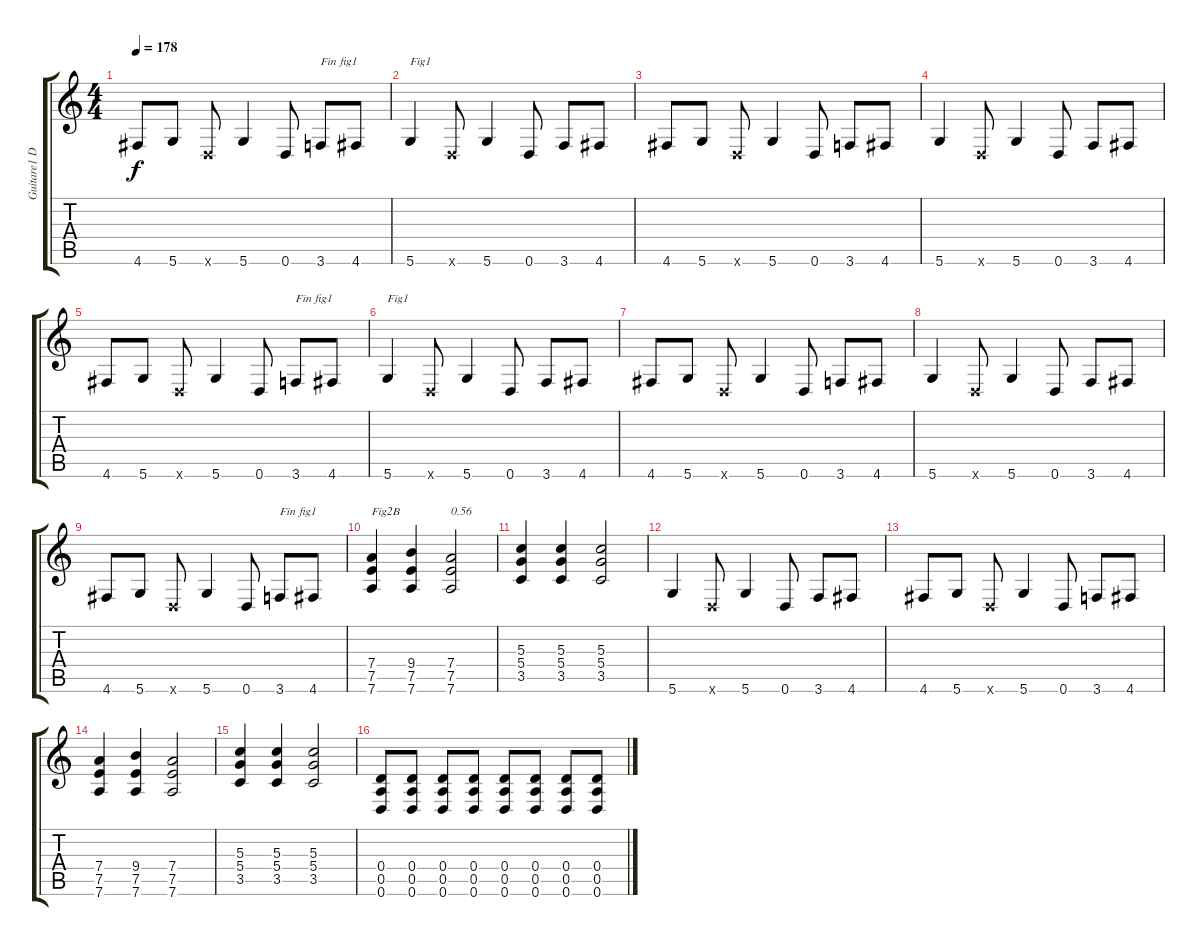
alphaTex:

\track ("Guitare1 Dr-D" "Guitare1 D") {instrument electricguitarclean}
\staff {score tabs}
\tuning (E4 B3 G3 D3 A2 D2) {hide}
\ts (4 4)
\tempo 178
\clef g2
\ks c
4.6.8{dy f} 5.6.8 0.6{x}.8 5.6.4 0.6.8 3.6.8{txt "Fin fig1"} 4.6.8 |
5.6.4{txt "Fig1"} 0.6{x}.8 5.6.4 0.6.8 3.6.8 4.6.8 |
4.6.8 5.6.8 0.6{x}.8 5.6.4 0.6.8 3.6.8 4.6.8 |
5.6.4 0.6{x}.8 5.6.4 0.6.8 3.6.8 4.6.8 |
4.6.8 5.6.8 0.6{x}.8 5.6.4 0.6.8 3.6.8{txt "Fin fig1"} 4.6.8 |
5.6.4{txt "Fig1"} 0.6{x}.8 5.6.4 0.6.8 3.6.8 4.6.8 |
4.6.8 5.6.8 0.6{x}.8 5.6.4 0.6.8 3.6.8 4.6.8 |
5.6.4 0.6{x}.8 5.6.4 0.6.8 3.6.8 4.6.8 |
4.6.8 5.6.8 0.6{x}.8 5.6.4 0.6.8 3.6.8{txt "Fin fig1"} 4.6.8 |
(7.4 7.5 7.6).4{txt "Fig2B"} (9.4 7.5 7.6).4 (7.4 7.5 7.6).2{txt "0.56"} |
(5.3 5.4 3.5).4 (5.3 5.4 3.5).4 (5.3 5.4 3.5).2 |
5.6.4 0.6{x}.8 5.6.4 0.6.8 3.6.8 4.6.8 |
4.6.8 5.6.8 0.6{x}.8 5.6.4 0.6.8 3.6.8 4.6.8 |
(7.4 7.5 7.6).4 (9.4 7.5 7.6).4 (7.4 7.5 7.6).2 |
(5.3 5.4 3.5).4 (5.3 5.4 3.5).4 (5.3 5.4 3.5).2 |
(0.4 0.5 0.6).8 (0.4 0.5 0.6).8 (0.4 0.5 0.6).8 (0.4 0.5 0.6).8 (0.4 0.5 0.6).8 (0.4 0.5 0.6).8 (0.4 0.5 0.6).8 (0.4 0.5 0.6).8
